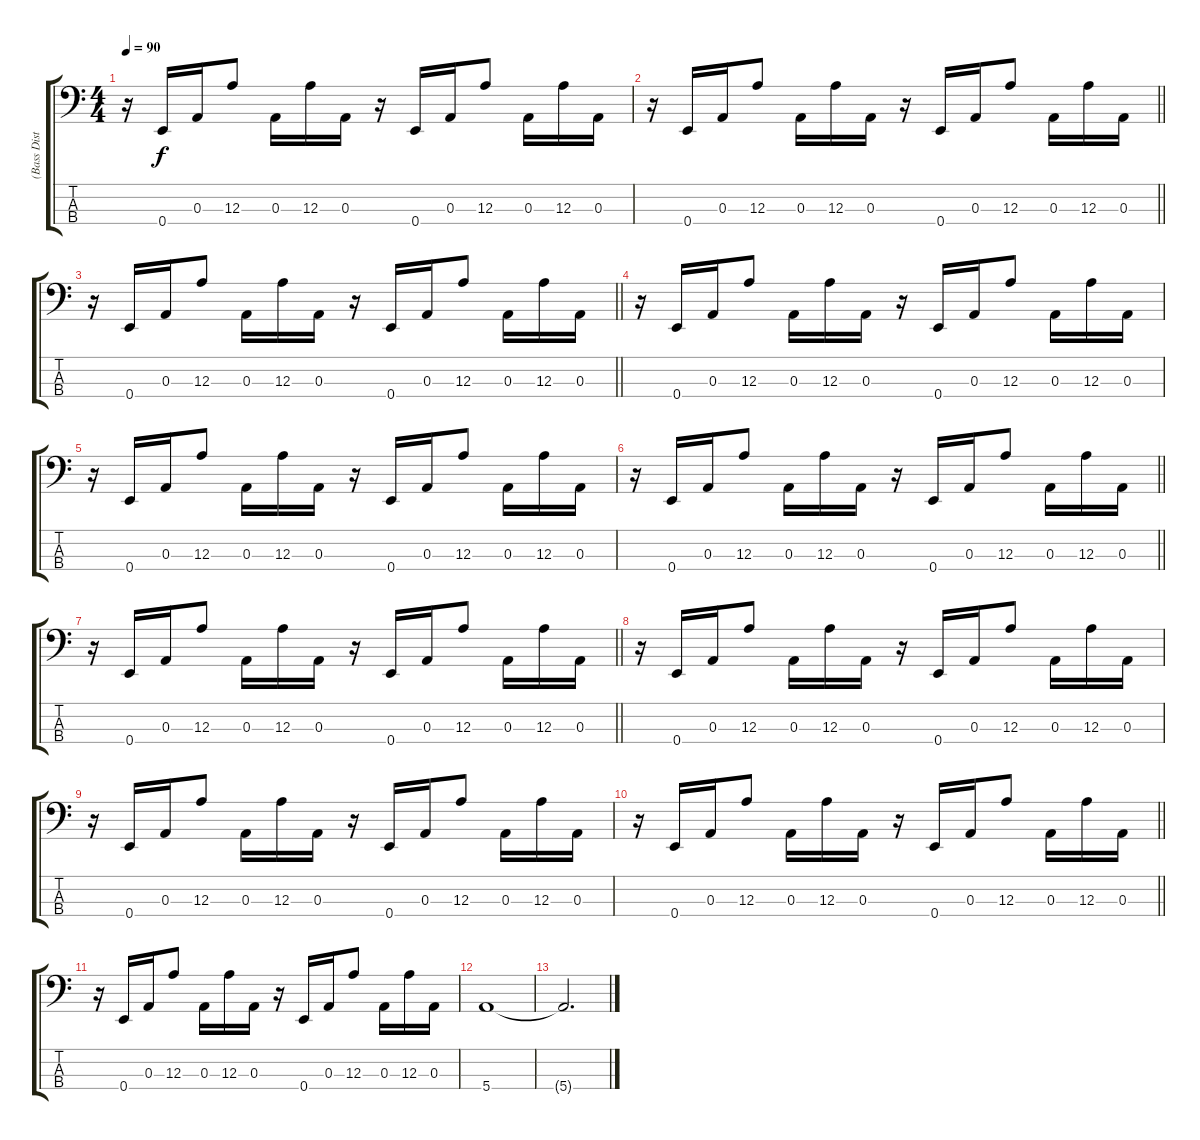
\track ("(Bass Distortion Effect)" "(Bass Dist") {instrument distortionguitar}
\staff {score tabs}
\tuning (G2 D2 A1 E1) {hide}
\ts (4 4)
\tempo 90
\clef f4
\ks c
r.16{dy f} 0.4.16 0.3.16 12.3.8 0.3.16 12.3.16 0.3.16 r.16 0.4.16 0.3.16 12.3.8 0.3.16 12.3.16 0.3.16 |
\barLineRight lightlight
r.16 0.4.16 0.3.16 12.3.8 0.3.16 12.3.16 0.3.16 r.16 0.4.16 0.3.16 12.3.8 0.3.16 12.3.16 0.3.16 |
\barLineRight lightlight
r.16 0.4.16 0.3.16 12.3.8 0.3.16 12.3.16 0.3.16 r.16 0.4.16 0.3.16 12.3.8 0.3.16 12.3.16 0.3.16 |
r.16 0.4.16 0.3.16 12.3.8 0.3.16 12.3.16 0.3.16 r.16 0.4.16 0.3.16 12.3.8 0.3.16 12.3.16 0.3.16 |
r.16 0.4.16 0.3.16 12.3.8 0.3.16 12.3.16 0.3.16 r.16 0.4.16 0.3.16 12.3.8 0.3.16 12.3.16 0.3.16 |
\barLineRight lightlight
r.16 0.4.16 0.3.16 12.3.8 0.3.16 12.3.16 0.3.16 r.16 0.4.16 0.3.16 12.3.8 0.3.16 12.3.16 0.3.16 |
\barLineRight lightlight
r.16 0.4.16 0.3.16 12.3.8 0.3.16 12.3.16 0.3.16 r.16 0.4.16 0.3.16 12.3.8 0.3.16 12.3.16 0.3.16 |
r.16 0.4.16 0.3.16 12.3.8 0.3.16 12.3.16 0.3.16 r.16 0.4.16 0.3.16 12.3.8 0.3.16 12.3.16 0.3.16 |
r.16 0.4.16 0.3.16 12.3.8 0.3.16 12.3.16 0.3.16 r.16 0.4.16 0.3.16 12.3.8 0.3.16 12.3.16 0.3.16 |
\barLineRight lightlight
r.16 0.4.16 0.3.16 12.3.8 0.3.16 12.3.16 0.3.16 r.16 0.4.16 0.3.16 12.3.8 0.3.16 12.3.16 0.3.16 |
r.16 0.4.16 0.3.16 12.3.8 0.3.16 12.3.16 0.3.16 r.16 0.4.16 0.3.16 12.3.8 0.3.16 12.3.16 0.3.16 |
5.4.1 |
5.4{t}.2{d}
